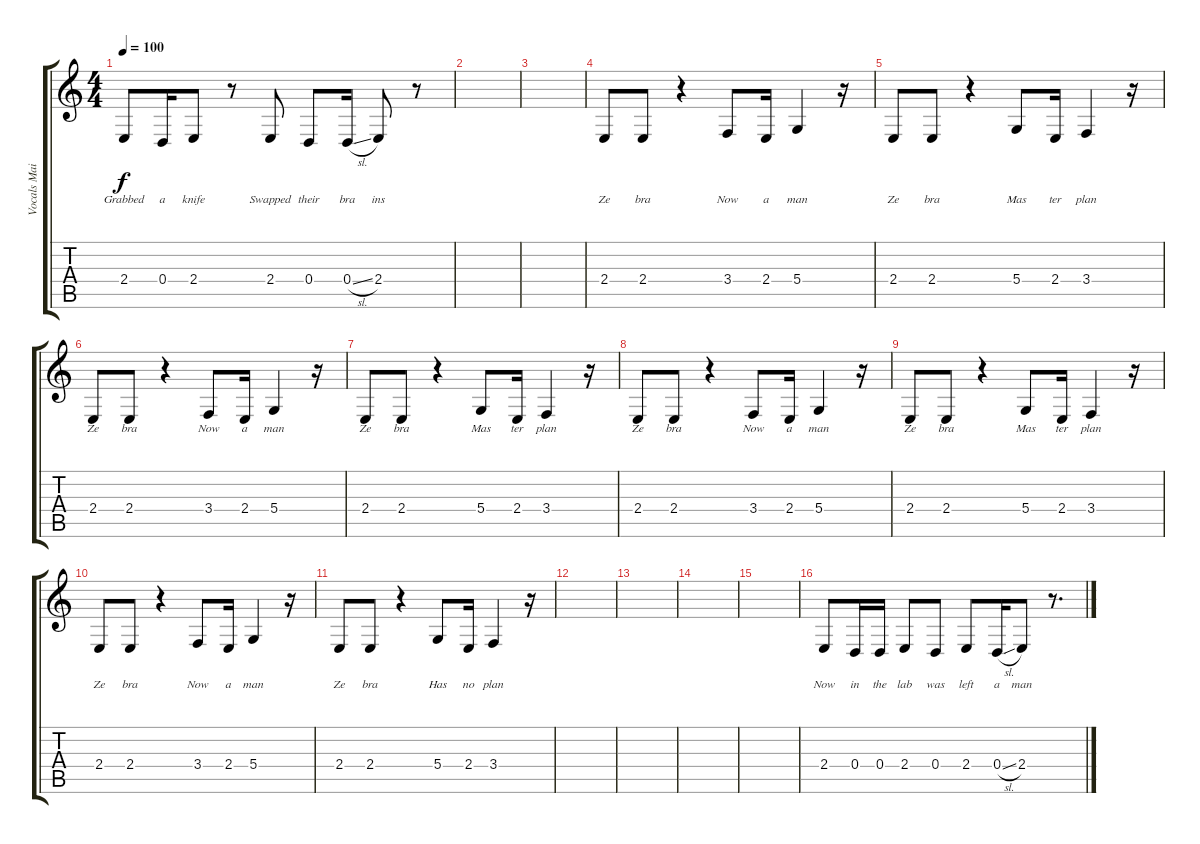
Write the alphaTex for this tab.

\track ("Vocals Main" "Vocals Mai") {instrument lead2sawtooth}
\staff {score tabs}
\tuning (E4 B3 G3 D3 A2 E2) {hide}
\ts (4 4)
\tempo 100
\clef g2
\ks c
2.4.8{lyrics (0 "Grabbed") lyrics (1 "") lyrics (2 "") lyrics (3 "") lyrics (4 "") dy f} 0.4.16{lyrics (0 "a") lyrics (1 "") lyrics (2 "") lyrics (3 "") lyrics (4 "")} 2.4.8{lyrics (0 "knife") lyrics (1 "") lyrics (2 "") lyrics (3 "") lyrics (4 "")} r.8 2.4.8{lyrics (0 "Swapped") lyrics (1 "") lyrics (2 "") lyrics (3 "") lyrics (4 "")} 0.4.8{lyrics (0 "their") lyrics (1 "") lyrics (2 "") lyrics (3 "") lyrics (4 "")} 0.4{sl}.16{lyrics (0 "bra") lyrics (1 "") lyrics (2 "") lyrics (3 "") lyrics (4 "")} 2.4.8{lyrics (0 "ins") lyrics (1 "") lyrics (2 "") lyrics (3 "") lyrics (4 "")} r.8 |
|
|
2.4.8{lyrics (0 "Ze") lyrics (1 "") lyrics (2 "") lyrics (3 "") lyrics (4 "")} 2.4.8{lyrics (0 "bra") lyrics (1 "") lyrics (2 "") lyrics (3 "") lyrics (4 "")} r.4 3.4.8{lyrics (0 "Now") lyrics (1 "") lyrics (2 "") lyrics (3 "") lyrics (4 "")} 2.4.16{lyrics (0 "a") lyrics (1 "") lyrics (2 "") lyrics (3 "") lyrics (4 "")} 5.4.4{lyrics (0 "man") lyrics (1 "") lyrics (2 "") lyrics (3 "") lyrics (4 "")} r.16 |
2.4.8{lyrics (0 "Ze") lyrics (1 "") lyrics (2 "") lyrics (3 "") lyrics (4 "")} 2.4.8{lyrics (0 "bra") lyrics (1 "") lyrics (2 "") lyrics (3 "") lyrics (4 "")} r.4 5.4.8{lyrics (0 "Mas") lyrics (1 "") lyrics (2 "") lyrics (3 "") lyrics (4 "")} 2.4.16{lyrics (0 "ter") lyrics (1 "") lyrics (2 "") lyrics (3 "") lyrics (4 "")} 3.4.4{lyrics (0 "plan") lyrics (1 "") lyrics (2 "") lyrics (3 "") lyrics (4 "")} r.16 |
2.4.8{lyrics (0 "Ze") lyrics (1 "") lyrics (2 "") lyrics (3 "") lyrics (4 "")} 2.4.8{lyrics (0 "bra") lyrics (1 "") lyrics (2 "") lyrics (3 "") lyrics (4 "")} r.4 3.4.8{lyrics (0 "Now") lyrics (1 "") lyrics (2 "") lyrics (3 "") lyrics (4 "")} 2.4.16{lyrics (0 "a") lyrics (1 "") lyrics (2 "") lyrics (3 "") lyrics (4 "")} 5.4.4{lyrics (0 "man") lyrics (1 "") lyrics (2 "") lyrics (3 "") lyrics (4 "")} r.16 |
2.4.8{lyrics (0 "Ze") lyrics (1 "") lyrics (2 "") lyrics (3 "") lyrics (4 "")} 2.4.8{lyrics (0 "bra") lyrics (1 "") lyrics (2 "") lyrics (3 "") lyrics (4 "")} r.4 5.4.8{lyrics (0 "Mas") lyrics (1 "") lyrics (2 "") lyrics (3 "") lyrics (4 "")} 2.4.16{lyrics (0 "ter") lyrics (1 "") lyrics (2 "") lyrics (3 "") lyrics (4 "")} 3.4.4{lyrics (0 "plan") lyrics (1 "") lyrics (2 "") lyrics (3 "") lyrics (4 "")} r.16 |
2.4.8{lyrics (0 "Ze") lyrics (1 "") lyrics (2 "") lyrics (3 "") lyrics (4 "")} 2.4.8{lyrics (0 "bra") lyrics (1 "") lyrics (2 "") lyrics (3 "") lyrics (4 "")} r.4 3.4.8{lyrics (0 "Now") lyrics (1 "") lyrics (2 "") lyrics (3 "") lyrics (4 "")} 2.4.16{lyrics (0 "a") lyrics (1 "") lyrics (2 "") lyrics (3 "") lyrics (4 "")} 5.4.4{lyrics (0 "man") lyrics (1 "") lyrics (2 "") lyrics (3 "") lyrics (4 "")} r.16 |
2.4.8{lyrics (0 "Ze") lyrics (1 "") lyrics (2 "") lyrics (3 "") lyrics (4 "")} 2.4.8{lyrics (0 "bra") lyrics (1 "") lyrics (2 "") lyrics (3 "") lyrics (4 "")} r.4 5.4.8{lyrics (0 "Mas") lyrics (1 "") lyrics (2 "") lyrics (3 "") lyrics (4 "")} 2.4.16{lyrics (0 "ter") lyrics (1 "") lyrics (2 "") lyrics (3 "") lyrics (4 "")} 3.4.4{lyrics (0 "plan") lyrics (1 "") lyrics (2 "") lyrics (3 "") lyrics (4 "")} r.16 |
2.4.8{lyrics (0 "Ze") lyrics (1 "") lyrics (2 "") lyrics (3 "") lyrics (4 "")} 2.4.8{lyrics (0 "bra") lyrics (1 "") lyrics (2 "") lyrics (3 "") lyrics (4 "")} r.4 3.4.8{lyrics (0 "Now") lyrics (1 "") lyrics (2 "") lyrics (3 "") lyrics (4 "")} 2.4.16{lyrics (0 "a") lyrics (1 "") lyrics (2 "") lyrics (3 "") lyrics (4 "")} 5.4.4{lyrics (0 "man") lyrics (1 "") lyrics (2 "") lyrics (3 "") lyrics (4 "")} r.16 |
2.4.8{lyrics (0 "Ze") lyrics (1 "") lyrics (2 "") lyrics (3 "") lyrics (4 "")} 2.4.8{lyrics (0 "bra") lyrics (1 "") lyrics (2 "") lyrics (3 "") lyrics (4 "")} r.4 5.4.8{lyrics (0 "Has") lyrics (1 "") lyrics (2 "") lyrics (3 "") lyrics (4 "")} 2.4.16{lyrics (0 "no") lyrics (1 "") lyrics (2 "") lyrics (3 "") lyrics (4 "")} 3.4.4{lyrics (0 "plan") lyrics (1 "") lyrics (2 "") lyrics (3 "") lyrics (4 "")} r.16 |
|
|
|
|
2.4.8{lyrics (0 "Now") lyrics (1 "") lyrics (2 "") lyrics (3 "") lyrics (4 "")} 0.4.16{lyrics (0 "in") lyrics (1 "") lyrics (2 "") lyrics (3 "") lyrics (4 "")} 0.4.16{lyrics (0 "the") lyrics (1 "") lyrics (2 "") lyrics (3 "") lyrics (4 "")} 2.4.8{lyrics (0 "lab") lyrics (1 "") lyrics (2 "") lyrics (3 "") lyrics (4 "")} 0.4.8{lyrics (0 "was") lyrics (1 "") lyrics (2 "") lyrics (3 "") lyrics (4 "")} 2.4.8{lyrics (0 "left") lyrics (1 "") lyrics (2 "") lyrics (3 "") lyrics (4 "")} 0.4{sl}.16{lyrics (0 "a") lyrics (1 "") lyrics (2 "") lyrics (3 "") lyrics (4 "")} 2.4.8{lyrics (0 "man") lyrics (1 "") lyrics (2 "") lyrics (3 "") lyrics (4 "")} r.8{d}
